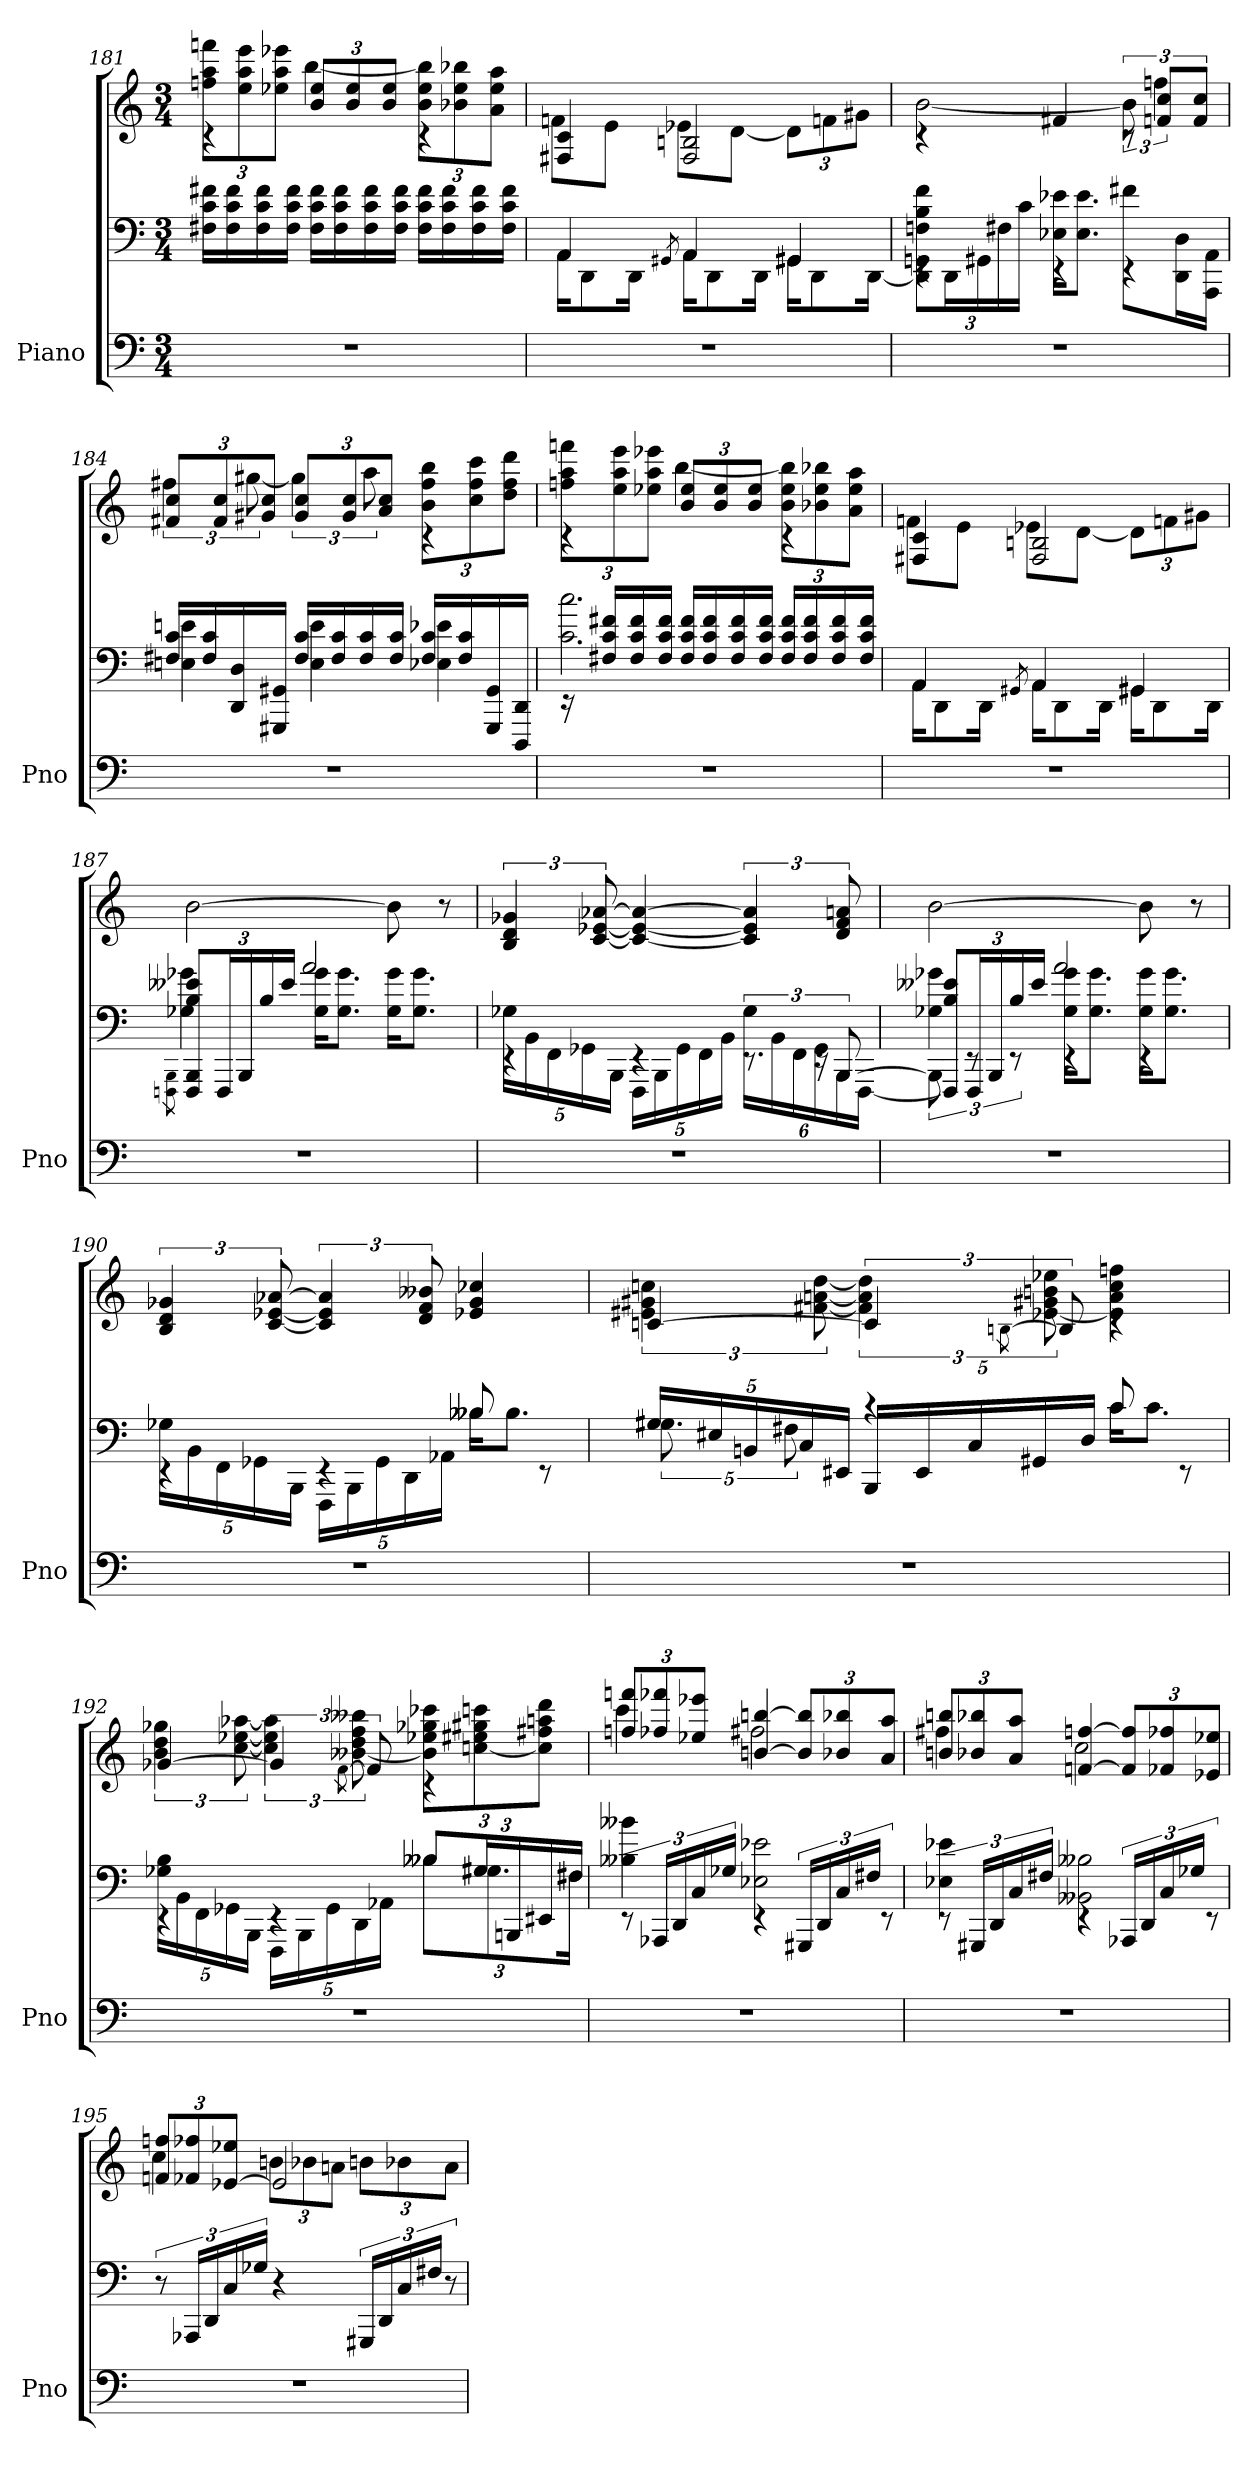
**kern	**kern	**kern
*part1	*part1	*part1
*staff3	*staff2	*staff1
*I"Piano	*	*
*I'Pno	*	*
*clefF4	*clefF4	*clefG2
*k[]	*k[]	*k[]
*M3/4	*M3/4	*M3/4
=181	=181	=181
*	*	*^
2.r	16F#X 16c 16f#XLL	4rc	12ffn 12aa 12fffnL
.	16F# 16c 16f#	.	.
.	.	.	12ee 12aa 12eee
.	16F# 16c 16f#	.	.
.	.	.	12ee-X 12aa 12eee-XJ
.	16F# 16c 16f#JJ	.	.
.	16F# 16c 16f#LL	12b 12ee-L	[4bb
.	16F# 16c 16f#	.	.
.	.	12b 12ee-	.
.	16F# 16c 16f#	.	.
.	.	12b 12ee-J	.
.	16F# 16c 16f#JJ	.	.
.	16F# 16c 16f#LL	4rc	12b 12ee- 12bb]L
.	16F# 16c 16f#	.	.
.	.	.	12b-X 12ee- 12bb-X
.	16F# 16c 16f#	.	.
.	.	.	12a 12ee- 12aaJ
.	16F# 16c 16f#JJ	.	.
=182	=182	=182	=182
*	*^	*	*
2.r	4AA	16AAKL	4F#X 4c	8fnL
.	.	8DD	.	.
.	.	.	.	8eJ
.	.	16DDJk	.	.
.	.	8qGG#X/	.	.
.	4AA	16AAKL	2F# 2Bn	8e-XL
.	.	8DD	.	.
.	.	.	.	[8dJ
.	.	16DDJk	.	.
.	4GG#X	16GG#XKL	.	12dL]
.	.	8DD	.	.
.	.	.	.	12fn
.	.	.	.	12g#XJ
.	.	[16DDJk	.	.
=183	=183	=183	=183	=183
2.r	4rEE	12DD] 12GGn 12Fn 12B 12fL	4rc	[2b
.	.	24DDL	.	.
.	.	24GG#X	.	.
.	.	24F#X	.	.
.	.	24cJJ	.	.
.	4rEE	16E-X 16e-XKL	4f#X	.
.	.	8.E- 8.e-J	.	.
.	4rEE	8f#XL	12rc	12b]
.	.	.	12fn 12ccL	6ffn
.	.	16DD 16DL	.	.
.	.	.	12f 12ccJ	.
.	.	16AAA 16AAJJ	.	.
=184	=184	=184	=184	=184
2.r	16F#X 16cLL	4En 4en	12f#X 12ccL	6ff#X
.	16F# 16c	.	.	.
.	.	.	12f# 12cc	.
.	16DD 16D	.	.	.
.	.	.	12g#X 12ccJ	[12gg#X
.	16GGG#X 16GG#XJJ	.	.	.
.	16F# 16cLL	4E 4e	12g# 12ccL	6gg#]
.	16F# 16c	.	.	.
.	.	.	12g# 12cc	.
.	16F# 16c	.	.	.
.	.	.	12a 12ccJ	12aa
.	16F# 16cJJ	.	.	.
.	16F# 16cLL	4E-X 4e-X	4rc	12b 12ff# 12bbL
.	16F# 16c	.	.	.
.	.	.	.	12cc 12ff# 12ccc
.	16GGG# 16GG#	.	.	.
.	.	.	.	12dd 12ff# 12dddJ
.	16DDD 16DDJJ	.	.	.
=185	=185	=185	=185	=185
2.r	16rEE	2.c 2.cc	4rc	12ffn 12aa 12fffnL
.	16F#X 16c 16f#XLL	.	.	.
.	.	.	.	12ee 12aa 12eee
.	16F# 16c 16f#	.	.	.
.	.	.	.	12ee-X 12aa 12eee-XJ
.	16F# 16c 16f#JJ	.	.	.
.	16F# 16c 16f#LL	.	12b 12ee-L	[4bb
.	16F# 16c 16f#	.	.	.
.	.	.	12b 12ee-	.
.	16F# 16c 16f#	.	.	.
.	.	.	12b 12ee-J	.
.	16F# 16c 16f#JJ	.	.	.
.	16F# 16c 16f#LL	.	4rc	12b 12ee- 12bb]L
.	16F# 16c 16f#	.	.	.
.	.	.	.	12b-X 12ee- 12bb-X
.	16F# 16c 16f#	.	.	.
.	.	.	.	12a 12ee- 12aaJ
.	16F# 16c 16f#JJ	.	.	.
=186	=186	=186	=186	=186
2.r	4AA	16AAKL	4F#X 4c	8fnL
.	.	8DD	.	.
.	.	.	.	8eJ
.	.	16DDJk	.	.
.	.	8qGG#X/	.	.
.	4AA	16AAKL	2F# 2Bn	8e-XL
.	.	8DD	.	.
.	.	.	.	[8dJ
.	.	16DDJk	.	.
.	4GG#X	16GG#XKL	.	12dL]
.	.	8DD	.	.
.	.	.	.	12fn
.	.	.	.	12g#XJ
.	.	16DDJk	.	.
*	*	*	*v	*v
=187	=187	=187	=187
.	8qFFFn\ 8qBBB\	.	.
2.r	12FFF] 12BBB 12B 12e--XL	4G-X 4g-X	[2b
.	24FFFL	.	.
.	24BBB	.	.
.	24B	.	.
.	24e--JJ	.	.
.	2a	16G- 16g-KL	.
.	.	8.G- 8.g-J	.
.	.	16G- 16g-KL	8b]
.	.	8.G- 8.g-J	.
.	.	.	8r
=188	=188	=188	=188
2.r	4rEE	20G-XLL	6B 6d 6g-X
.	.	20BB	.
.	.	20FF	.
.	.	20GG-X	.
.	.	.	[12c [12e-X [12a-X
.	.	20BBBJJ	.
.	4rEE	20FFFLL	4c_ 4e-_ 4a-_
.	.	20BBB	.
.	.	20GG-	.
.	.	20FF	.
.	.	20BBJJ	.
.	12.rEE	24G-LL	6c] 6e-] 6a-]
.	.	24BB	.
.	.	24FF	.
.	24rEE	24GG-	.
.	[12BBB	24BBB	12d 12f 12an
.	.	[24FFFJJ	.
=189	=189	=189	=189
*	*	*^	*
2.r	4G-X\ 4g-X\	12BBB]	12FFF] 12B 12e--XL	[2b
.	.	12rEE	24FFFL	.
.	.	.	24BBB	.
.	.	12rEE	24B	.
.	.	.	24e--JJ	.
.	16G-\ 16g-\KL	4rEE	2a	.
.	8.G-\ 8.g-\J	.	.	.
.	16G-\ 16g-\KL	4rEE	.	8b]
.	8.G-\ 8.g-\J	.	.	.
.	.	.	.	8r
*	*	*v	*v	*
=190	=190	=190	=190
2.r	4rEE	20G-XLL	6B 6d 6g-X
.	.	20BB	.
.	.	20FF	.
.	.	20GG-X	.
.	.	.	[12c [12e-X [12a-X
.	.	20BBBJJ	.
.	4rEE	20FFFLL	6c] 6e-] 6a-]
.	.	20BBB	.
.	.	20GG-	.
.	.	20DD	.
.	.	.	12d 12f 12b--X
.	.	20AA-XJJ	.
.	8B--X	16B--XKL	4e-X 4g- 4cc-X
.	.	8.B--J	.
.	8rEE	.	.
=191	=191	=191	=191
*	*	*	*^
2.r	20G#XLL	10.G#X	[4cn	6e#X 6g#X 6ccn
.	20E#X	.	.	.
.	20BBn	.	.	.
.	20C	10F#X	.	.
.	.	.	.	[12f#X [12an [12dd
.	20EE#XJJ	.	.	.
.	20BBBLL	4rc	6c]	6f#] 6a] 6dd]
.	20EE#	.	.	.
.	20C	.	.	.
.	20GG#X	.	.	.
.	.	.	[8qBn\	.
.	.	.	12B]	[12e-X 12g#X 12bn 12ee-X
.	20DJJ	.	.	.
.	8c	16cKL	4rc	4e-] 4a 4cc 4ffn
.	.	8.cJ	.	.
.	8rEE	.	.	.
=192	=192	=192	=192	=192
2.r	4rEE	20G-X 20BLL	[4g-X	6b 6dd 6gg-X
.	.	20BB	.	.
.	.	20FF	.	.
.	.	20GG-X	.	.
.	.	.	.	[12cc [12ee-X [12aa-X
.	.	20BBBJJ	.	.
.	4rEE	20FFFLL	6g-]	6cc] 6ee-] 6aa-]
.	.	20BBB	.	.
.	.	20GG-	.	.
.	.	20DD	.	.
.	.	.	[8qf\	.
.	.	.	12f]	[12b--X 12dd 12ff 12bb--X
.	.	20AA-XJJ	.	.
.	12B--XL	12B--XL	4rc	12b--] 12ee-X 12gg-X 12ccc-XL
.	24G#XL	12.G#X	.	[12ccn 12ee#X 12gg#X 12cccn
.	24BBBn	.	.	.
.	24EE#X	.	.	12cc] 12ff#X 12aan 12dddJ
.	24F#XJJ	24F#XJk	.	.
=193	=193	=193	=193	=193
2.r	12rEE	4B--X 4b--X	12ffn 12fffnL	4ccc
.	24AAA-XLL	.	12ff-X 12fff-X	.
.	24DD	.	.	.
.	24C	.	12ee-X 12eee-XJ	.
.	24G-XJJ	.	.	.
.	4rEE	2E-X 2e-X	[4bn [4bbn	2ff#X
.	24GGG#XLL	.	12b] 12bb]L	.
.	24DD	.	.	.
.	24C	.	12b-X 12bb-X	.
.	24F#XJJ	.	.	.
.	12rEE	.	12a 12aaJ	.
=194	=194	=194	=194	=194
2.r	12rEE	4E-X 4e-X	12bn 12bbnL	4ff#X
.	24GGG#XLL	.	12b-X 12bb-X	.
.	24DD	.	.	.
.	24C	.	12a 12aaJ	.
.	24F#XJJ	.	.	.
.	4rEE	2BB--X 2B--X	[4fn [4ffn	2cc
.	24AAA-XLL	.	12f] 12ff]L	.
.	24DD	.	.	.
.	24C	.	12f-X 12ff-X	.
.	24G-XJJ	.	.	.
.	12rEE	.	12e-X 12ee-XJ	.
*	*v	*v	*	*
=195	=195	=195	=195
2.r	12r	12fn 12ffnL	4cc
.	24AAA-XLL	12f-X 12ff-X	.
.	24DD	.	.
.	24C	[12e-X 12ee-XJ	.
.	24G-XJJ	.	.
.	4r	2e-]	12bnL
.	.	.	12b-X
.	.	.	12anJ
.	24GGG#XLL	.	12bnL
.	24DD	.	.
.	24C	.	12b-X
.	24F#XJJ	.	.
.	12r	.	12aJ
*	*	*v	*v
=	=	=
*-	*-	*-
